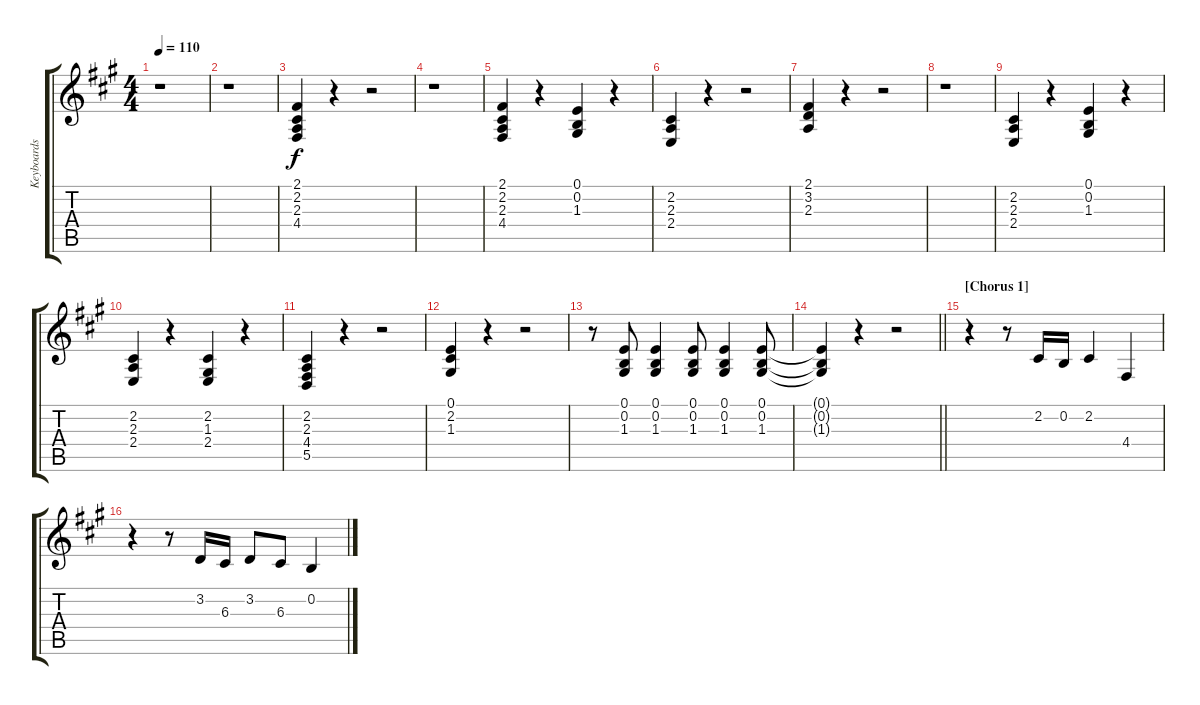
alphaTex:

\track ("Keyboards I" "Keyboards ") {instrument synthbrass2}
\staff {score tabs}
\tuning (E4 B3 G3 D3 A2 E2) {hide}
\ts (4 4)
\tempo 110
\clef g2
\ks a
r.1{dy f} |
r.1 |
(2.1 2.2 2.3 4.4).4{volume 10 instrument pad3polysynth} r.4 r.2 |
r.1 |
(2.1 2.2 2.3 4.4).4 r.4 (0.1 0.2 1.3).4 r.4 |
(2.2 2.3 2.4).4 r.4 r.2 |
(2.1 3.2 2.3).4 r.4 r.2 |
r.1 |
(2.2 2.3 2.4).4 r.4 (0.1 0.2 1.3).4 r.4 |
(2.2 2.3 2.4).4 r.4 (2.2 1.3 2.4).4 r.4 |
(2.2 2.3 4.4 5.5).4 r.4 r.2 |
(0.1 2.2 1.3).4 r.4 r.2 |
r.8 (0.1 0.2 1.3).8 (0.1 0.2 1.3).4 (0.1 0.2 1.3).8 (0.1 0.2 1.3).4 (0.1 0.2 1.3).8 |
\barLineRight lightlight
(0.1{t} 0.2{t} 1.3{t}).4 r.4 r.2 |
\section ("" "[Chorus 1]")
r.4{instrument synthbrass1} r.8 2.2.16 0.2.16 2.2.4 4.4.4 |
r.4 r.8 3.2.16 6.3.16 3.2.8 6.3.8 0.2.4
